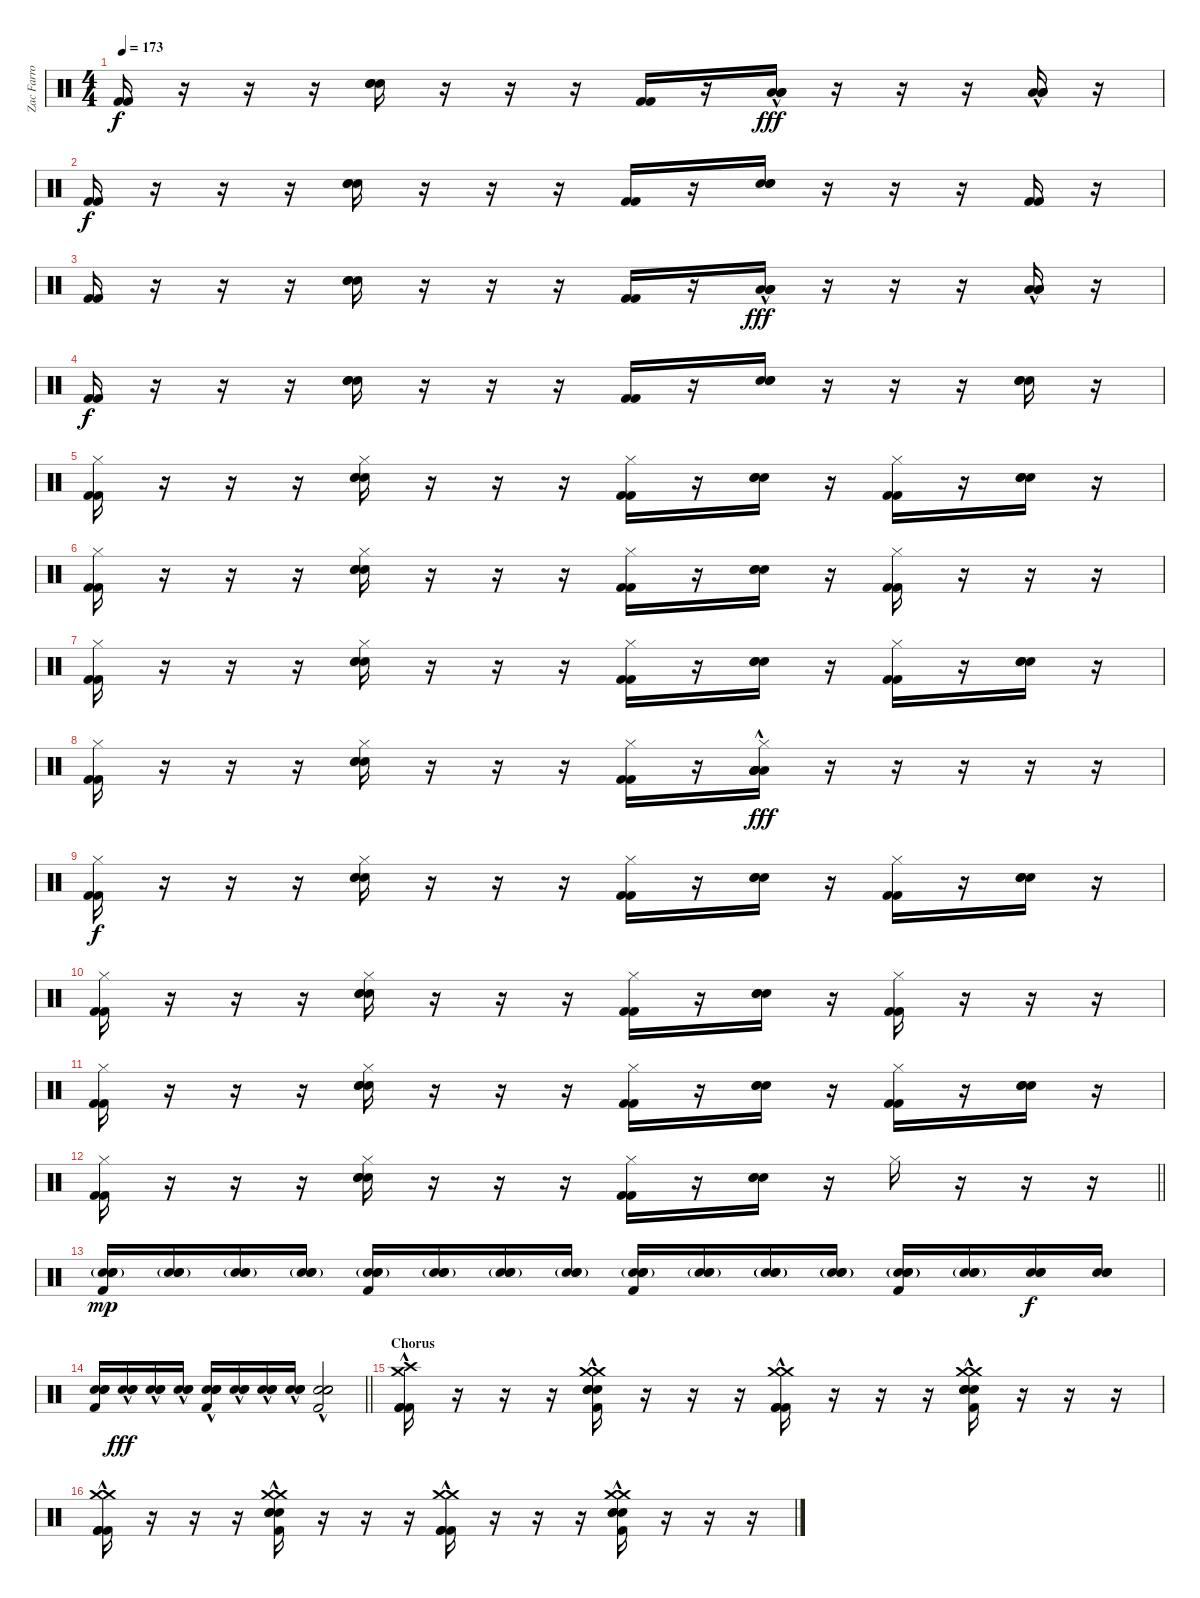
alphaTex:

\track ("Zac Farro" "Zac Farro") {instrument percussion}
\staff {score}
\articulation defaults
\ts (4 4)
\tempo 173
\clef neutral
\ks c
("Kick (hit) 2" "Kick (hit) 2").16{dy f} r.16 r.16 r.16 ("Electric Snare (hit)" "Electric Snare (hit)" "Snare (hit) 2").16 r.16 r.16 r.16 ("Kick (hit) 2" "Kick (hit) 2").16 r.16 ("Low Tom (hit)"{hac} "Low Tom (hit)"{hac} "Low Floor Tom (hit)").16{dy fff} r.16 r.16 r.16 ("Low Floor Tom (hit)"{hac} "Low Floor Tom (hit)"{hac} "Low Floor Tom (hit)").16 r.16 |
("Kick (hit) 2" "Kick (hit) 2").16{dy f} r.16 r.16 r.16 ("Electric Snare (hit)" "Electric Snare (hit)" "Snare (hit) 2").16 r.16 r.16 r.16 ("Kick (hit) 2" "Kick (hit) 2").16 r.16 ("Electric Snare (hit)" "Electric Snare (hit)" "Snare (hit) 2").16 r.16 r.16 r.16 ("Kick (hit) 2" "Kick (hit) 2").16 r.16 |
("Kick (hit) 2" "Kick (hit) 2").16 r.16 r.16 r.16 ("Electric Snare (hit)" "Electric Snare (hit)" "Snare (hit) 2").16 r.16 r.16 r.16 ("Kick (hit) 2" "Kick (hit) 2").16 r.16 ("Low Tom (hit)"{hac} "Low Tom (hit)"{hac} "Low Floor Tom (hit)").16{dy fff} r.16 r.16 r.16 ("Low Floor Tom (hit)"{hac} "Low Floor Tom (hit)"{hac} "Low Floor Tom (hit)").16 r.16 |
("Kick (hit) 2" "Kick (hit) 2").16{dy f} r.16 r.16 r.16 ("Electric Snare (hit)" "Electric Snare (hit)" "Snare (hit) 2").16 r.16 r.16 r.16 ("Kick (hit) 2" "Kick (hit) 2").16 r.16 ("Electric Snare (hit)" "Electric Snare (hit)" "Snare (hit) 2").16 r.16 r.16 r.16 ("Electric Snare (hit)" "Electric Snare (hit)" "Snare (hit) 2").16 r.16 |
("Hi-Hat (closed)" "Kick (hit) 2" "Kick (hit) 2").16 r.16 r.16 r.16 ("Hi-Hat (closed)" "Electric Snare (hit)" "Electric Snare (hit)" "Snare (hit) 2").16 r.16 r.16 r.16 ("Hi-Hat (closed)" "Kick (hit) 2" "Kick (hit) 2").16 r.16 ("Electric Snare (hit)" "Electric Snare (hit)" "Snare (hit) 2").16 r.16 ("Hi-Hat (closed)" "Kick (hit) 2" "Kick (hit) 2").16 r.16 ("Electric Snare (hit)" "Electric Snare (hit)" "Snare (hit) 2").16 r.16 |
("Hi-Hat (closed)" "Kick (hit) 2" "Kick (hit) 2").16 r.16 r.16 r.16 ("Hi-Hat (closed)" "Electric Snare (hit)" "Electric Snare (hit)" "Snare (hit) 2").16 r.16 r.16 r.16 ("Hi-Hat (closed)" "Kick (hit) 2" "Kick (hit) 2").16 r.16 ("Electric Snare (hit)" "Electric Snare (hit)" "Snare (hit) 2").16 r.16 ("Hi-Hat (closed)" "Kick (hit) 2" "Kick (hit) 2").16 r.16 r.16 r.16 |
("Hi-Hat (closed)" "Kick (hit) 2" "Kick (hit) 2").16 r.16 r.16 r.16 ("Hi-Hat (closed)" "Electric Snare (hit)" "Electric Snare (hit)" "Snare (hit) 2").16 r.16 r.16 r.16 ("Hi-Hat (closed)" "Kick (hit) 2" "Kick (hit) 2").16 r.16 ("Electric Snare (hit)" "Electric Snare (hit)" "Snare (hit) 2").16 r.16 ("Hi-Hat (closed)" "Kick (hit) 2" "Kick (hit) 2").16 r.16 ("Electric Snare (hit)" "Electric Snare (hit)" "Snare (hit) 2").16 r.16 |
("Hi-Hat (closed)" "Kick (hit) 2" "Kick (hit) 2").16 r.16 r.16 r.16 ("Hi-Hat (closed)" "Electric Snare (hit)" "Electric Snare (hit)" "Snare (hit) 2").16 r.16 r.16 r.16 ("Hi-Hat (closed)" "Kick (hit) 2" "Kick (hit) 2").16 r.16 ("Hi-Hat (closed)" "Low Floor Tom (hit)"{hac} "Low Tom (hit)"{hac} "Low Floor Tom (hit)"{hac} "Low Floor Tom (hit)"{hac} "Low Tom (hit)"{hac}).16{dy fff} r.16 r.16 r.16 r.16 r.16 |
("Hi-Hat (closed)" "Kick (hit) 2" "Kick (hit) 2").16{dy f} r.16 r.16 r.16 ("Hi-Hat (closed)" "Electric Snare (hit)" "Electric Snare (hit)" "Snare (hit) 2").16 r.16 r.16 r.16 ("Hi-Hat (closed)" "Kick (hit) 2" "Kick (hit) 2").16 r.16 ("Electric Snare (hit)" "Electric Snare (hit)" "Snare (hit) 2").16 r.16 ("Hi-Hat (closed)" "Kick (hit) 2" "Kick (hit) 2").16 r.16 ("Electric Snare (hit)" "Electric Snare (hit)" "Snare (hit) 2").16 r.16 |
("Hi-Hat (closed)" "Kick (hit) 2" "Kick (hit) 2").16 r.16 r.16 r.16 ("Hi-Hat (closed)" "Electric Snare (hit)" "Electric Snare (hit)" "Snare (hit) 2").16 r.16 r.16 r.16 ("Hi-Hat (closed)" "Kick (hit) 2" "Kick (hit) 2").16 r.16 ("Electric Snare (hit)" "Electric Snare (hit)" "Snare (hit) 2").16 r.16 ("Hi-Hat (closed)" "Kick (hit) 2" "Kick (hit) 2").16 r.16 r.16 r.16 |
("Hi-Hat (closed)" "Kick (hit) 2" "Kick (hit) 2").16 r.16 r.16 r.16 ("Hi-Hat (closed)" "Electric Snare (hit)" "Electric Snare (hit)" "Snare (hit) 2").16 r.16 r.16 r.16 ("Hi-Hat (closed)" "Kick (hit) 2" "Kick (hit) 2").16 r.16 ("Electric Snare (hit)" "Electric Snare (hit)" "Snare (hit) 2").16 r.16 ("Hi-Hat (closed)" "Kick (hit) 2" "Kick (hit) 2").16 r.16 ("Electric Snare (hit)" "Electric Snare (hit)" "Snare (hit) 2").16 r.16 |
\barLineRight lightlight
("Hi-Hat (closed)" "Kick (hit) 2" "Kick (hit) 2").16 r.16 r.16 r.16 ("Hi-Hat (closed)" "Electric Snare (hit)" "Electric Snare (hit)" "Snare (hit) 2").16 r.16 r.16 r.16 ("Hi-Hat (closed)" "Kick (hit) 2" "Kick (hit) 2").16 r.16 ("Electric Snare (hit)" "Electric Snare (hit)" "Snare (hit) 2").16 r.16 "Hi-Hat (closed)".16 r.16 r.16 r.16 |
("Electric Snare (hit)"{g} "Electric Snare (hit)"{g} "Snare (hit) 2"{g} "Kick (hit) 2").16{dy mp} ("Electric Snare (hit)"{g} "Electric Snare (hit)"{g} "Snare (hit) 2"{g}).16 ("Electric Snare (hit)"{g} "Electric Snare (hit)"{g} "Snare (hit) 2"{g}).16 ("Electric Snare (hit)"{g} "Electric Snare (hit)"{g} "Snare (hit) 2"{g}).16 ("Electric Snare (hit)"{g} "Electric Snare (hit)"{g} "Snare (hit) 2"{g} "Kick (hit) 2").16 ("Electric Snare (hit)"{g} "Electric Snare (hit)"{g} "Snare (hit) 2"{g}).16 ("Electric Snare (hit)"{g} "Electric Snare (hit)"{g} "Snare (hit) 2"{g}).16 ("Electric Snare (hit)"{g} "Electric Snare (hit)"{g} "Snare (hit) 2"{g}).16 ("Electric Snare (hit)"{g} "Electric Snare (hit)"{g} "Snare (hit) 2"{g} "Kick (hit) 2").16 ("Electric Snare (hit)"{g} "Electric Snare (hit)"{g} "Snare (hit) 2"{g}).16 ("Electric Snare (hit)"{g} "Electric Snare (hit)" "Snare (hit) 2"{g}).16 ("Electric Snare (hit)"{g} "Electric Snare (hit)" "Snare (hit) 2"{g}).16 ("Electric Snare (hit)"{g} "Electric Snare (hit)" "Snare (hit) 2"{g} "Kick (hit) 2").16 ("Electric Snare (hit)" "Electric Snare (hit)" "Snare (hit) 2"{g}).16 ("Electric Snare (hit)" "Electric Snare (hit)" "Snare (hit) 2").16{dy f} ("Electric Snare (hit)" "Electric Snare (hit)" "Snare (hit) 2").16 |
\barLineRight lightlight
("Electric Snare (hit)" "Electric Snare (hit)" "Snare (hit) 2" "Kick (hit) 2").16 ("Electric Snare (hit)" "Electric Snare (hit)" "Snare (hit) 2"{hac}).16{dy fff} ("Electric Snare (hit)" "Electric Snare (hit)" "Snare (hit) 2"{hac}).16 ("Electric Snare (hit)" "Electric Snare (hit)"{hac} "Snare (hit) 2").16 ("Electric Snare (hit)"{hac} "Electric Snare (hit)"{hac} "Snare (hit) 2"{hac} "Kick (hit) 2"{hac}).16 ("Electric Snare (hit)"{hac} "Electric Snare (hit)"{hac} "Snare (hit) 2"{hac}).16 ("Electric Snare (hit)"{hac} "Electric Snare (hit)"{hac} "Snare (hit) 2"{hac}).16 ("Electric Snare (hit)"{hac} "Electric Snare (hit)"{hac} "Snare (hit) 2"{hac}).16 ("Electric Snare (hit)"{hac} "Electric Snare (hit)"{hac} "Snare (hit) 2"{hac} "Kick (hit) 2"{hac}).2 |
\section ("" "Chorus")
("Crash high (hit)" "Crash medium (hit)" "Kick (hit) 2" "Kick (hit) 2"{hac} "Kick (hit) 2").16 r.16 r.16 r.16 ("Crash medium (hit)" "Crash medium (hit)" "Electric Snare (hit)" "Electric Snare (hit)" "Snare (hit) 2" "Kick (hit) 2"{hac}).16 r.16 r.16 r.16 ("Crash medium (hit)" "Crash medium (hit)" "Kick (hit) 2" "Kick (hit) 2" "Kick (hit) 2"{hac}).16 r.16 r.16 r.16 ("Crash medium (hit)" "Crash medium (hit)" "Electric Snare (hit)" "Electric Snare (hit)" "Snare (hit) 2" "Kick (hit) 2"{hac}).16 r.16 r.16 r.16 |
("Crash medium (hit)" "Crash medium (hit)" "Kick (hit) 2" "Kick (hit) 2"{hac} "Kick (hit) 2").16 r.16 r.16 r.16 ("Crash medium (hit)" "Crash medium (hit)" "Electric Snare (hit)" "Electric Snare (hit)" "Snare (hit) 2" "Kick (hit) 2"{hac}).16 r.16 r.16 r.16 ("Crash medium (hit)" "Crash medium (hit)" "Kick (hit) 2" "Kick (hit) 2" "Kick (hit) 2"{hac}).16 r.16 r.16 r.16 ("Crash medium (hit)" "Crash medium (hit)" "Electric Snare (hit)" "Electric Snare (hit)" "Snare (hit) 2" "Kick (hit) 2"{hac}).16 r.16 r.16 r.16
